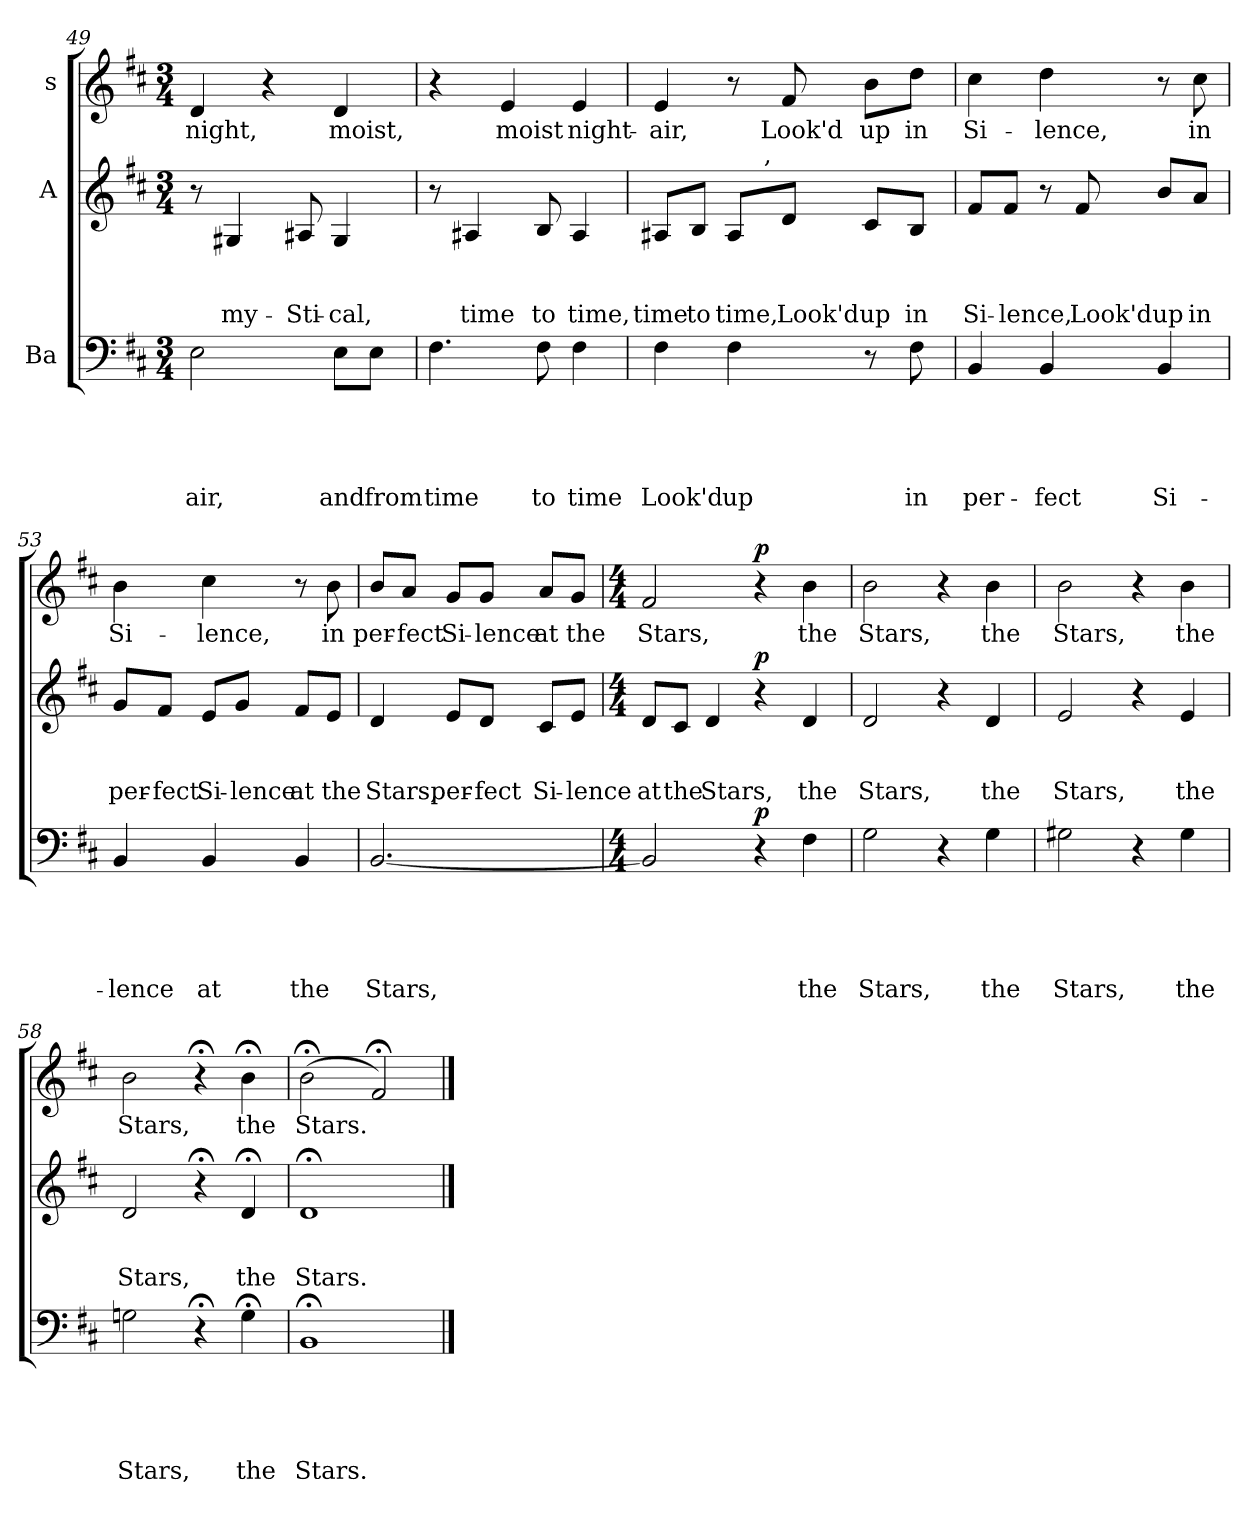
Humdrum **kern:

**kern	**text	**text	**text	**text	**text	**dynam	**kern	**text	**text	**text	**dynam	**kern	**text	**dynam
*part3	*part3	*part3	*part3	*part3	*part3	*part3	*part2	*part2	*part2	*part2	*part2	*part1	*part1	*part1
*staff3	*staff3	*staff3	*staff3	*staff3	*staff3	*staff3	*staff2	*staff2	*staff2	*staff2	*staff2	*staff1	*staff1	*staff1
*I"Ba	*	*	*	*	*	*	*I"A	*	*	*	*	*I"s	*	*
!!LO:LB:g=z
*clefF4	*	*	*	*	*	*	*clefG2	*	*	*	*	*clefG2	*	*
*k[f#c#]	*	*	*	*	*	*	*k[f#c#]	*	*	*	*	*k[f#c#]	*	*
*D:	*	*	*	*	*	*	*D:	*	*	*	*	*D:	*	*
*M3/4	*	*	*	*	*	*	*M3/4	*	*	*	*	*M3/4	*	*
=49	=49	=49	=49	=49	=49	=49	=49	=49	=49	=49	=49	=49	=49	=49
!	!	!	!	!	!LO:LY:b	!	!	!	!	!	!	!	!LO:LY:b	!
2E\	.	.	.	.	-air,	.	8r	.	.	.	.	4d/	night,	.
!	!	!	!	!	!	!	!	!	!	!LO:LY:b	!	!	!	!
.	.	.	.	.	.	.	4G#X/	.	.	my-	.	.	.	.
.	.	.	.	.	.	.	.	.	.	.	.	4r	.	.
!	!	!	!	!	!	!	!	!	!	!LO:LY:b	!	!	!	!
.	.	.	.	.	.	.	8A#X/	.	.	-Sti-	.	.	.	.
!	!	!	!	!	!LO:LY:b	!	!	!	!	!LO:LY:b	!	!	!LO:LY:b	!
8E\L	.	.	.	.	and	.	4G#/	.	.	-cal,	.	4d/	moist,	.
!	!	!	!	!	!LO:LY:b	!	!	!	!	!	!	!	!	!
8E\J	.	.	.	.	from	.	.	.	.	.	.	.	.	.
=50	=50	=50	=50	=50	=50	=50	=50	=50	=50	=50	=50	=50	=50	=50
!	!	!	!	!	!LO:LY:b	!	!	!	!	!	!	!	!	!
4.F#\	.	.	.	.	time	.	8r	.	.	.	.	4r	.	.
!	!	!	!	!	!	!	!	!	!	!LO:LY:b	!	!	!	!
.	.	.	.	.	.	.	4A#X/	.	.	time	.	.	.	.
!	!	!	!	!	!	!	!	!	!	!	!	!	!LO:LY:b	!
.	.	.	.	.	.	.	.	.	.	.	.	4e/	moist	.
!	!	!	!	!	!LO:LY:b	!	!	!	!	!LO:LY:b	!	!	!	!
8F#\	.	.	.	.	to	.	8B/	.	.	to	.	.	.	.
!	!	!	!	!	!LO:LY:b	!	!	!	!	!LO:LY:b	!	!	!LO:LY:b	!
4F#\	.	.	.	.	time	.	4A#/	.	.	time,	.	4e/	night-	.
=51	=51	=51	=51	=51	=51	=51	=51	=51	=51	=51	=51	=51	=51	=51
!	!	!	!	!	!LO:LY:b	!	!	!	!	!LO:LY:b	!	!	!LO:LY:b	!
*	*	*	*	*	*	*	*^	*	*	*	*	*	*	*
4F#\	.	.	.	.	Look'd	.	8A#X/L	4ryy	.	.	time	.	4e/	-air,	.
!	!	!	!	!	!	!	!	!	!	!	!LO:LY:b	!	!	!	!
.	.	.	.	.	.	.	8B/J	.	.	.	to	.	.	.	.
!	!	!	!	!	!LO:LY:b	!	!	!	!	!	!LO:LY:b	!	!	!	!
4F#\	.	.	.	.	up	.	8A#/L	16.ryy	.	.	time,	.	8r	.	.
!	!	!	!	!	!	!	!	!LO:TX:a:t=,	!	!	!	!	!	!	!
.	.	.	.	.	.	.	.	4ryy	.	.	.	.	.	.	.
!	!	!	!	!	!	!	!	!	!	!	!LO:LY:b	!	!	!LO:LY:b	!
.	.	.	.	.	.	.	8d/J	.	.	.	Look'd	.	8f#/	Look'd	.
!	!	!	!	!	!	!	!	!	!	!	!LO:LY:b	!	!	!LO:LY:b	!
8r	.	.	.	.	.	.	8c#/L	.	.	.	up	.	8b\L	up	.
.	.	.	.	.	.	.	.	8ryy	.	.	.	.	.	.	.
!	!	!	!	!	!LO:LY:b	!	!	!	!	!	!LO:LY:b	!	!	!LO:LY:b	!
8F#\	.	.	.	.	in	.	8B/J	.	.	.	in	.	8dd\J	in	.
.	.	.	.	.	.	.	.	32ryy	.	.	.	.	.	.	.
=52	=52	=52	=52	=52	=52	=52	=52	=52	=52	=52	=52	=52	=52	=52	=52
!	!	!	!	!	!LO:LY:b	!	!	!	!	!	!LO:LY:b	!	!	!LO:LY:b	!
*	*	*	*	*	*	*	*v	*v	*	*	*	*	*	*	*
4BB/	.	.	.	.	per-	.	8f#/L	.	.	Si-	.	4cc#\	Si-	.
!	!	!	!	!	!	!	!	!	!	!LO:LY:b	!	!	!	!
.	.	.	.	.	.	.	8f#/J	.	.	-lence,	.	.	.	.
!	!	!	!	!	!LO:LY:b	!	!	!	!	!	!	!	!LO:LY:b	!
4BB/	.	.	.	.	-fect	.	8r	.	.	.	.	4dd\	-lence,	.
!	!	!	!	!	!	!	!	!	!	!LO:LY:b	!	!	!	!
.	.	.	.	.	.	.	8f#/	.	.	Look'd	.	.	.	.
!	!	!	!	!	!LO:LY:b	!	!	!	!	!LO:LY:b	!	!	!	!
4BB/	.	.	.	.	Si-	.	8b/L	.	.	up	.	8r	.	.
!	!	!	!	!	!	!	!	!	!	!LO:LY:b	!	!	!LO:LY:b	!
.	.	.	.	.	.	.	8a/J	.	.	in	.	8cc#\	in	.
!!LO:LB:g=z
=53	=53	=53	=53	=53	=53	=53	=53	=53	=53	=53	=53	=53	=53	=53
!	!	!	!	!	!LO:LY:b	!	!	!	!	!LO:LY:b	!	!	!LO:LY:b	!
4BB/	.	.	.	.	-lence	.	8g/L	.	.	per-	.	4b\	Si-	.
!	!	!	!	!	!	!	!	!	!	!LO:LY:b	!	!	!	!
.	.	.	.	.	.	.	8f#/J	.	.	-fect	.	.	.	.
!	!	!	!	!	!LO:LY:b	!	!	!	!	!LO:LY:b	!	!	!LO:LY:b	!
4BB/	.	.	.	.	at	.	8e/L	.	.	Si-	.	4cc#\	-lence,	.
!	!	!	!	!	!	!	!	!	!	!LO:LY:b	!	!	!	!
.	.	.	.	.	.	.	8g/J	.	.	-lence	.	.	.	.
!	!	!	!	!	!LO:LY:b	!	!	!	!	!LO:LY:b	!	!	!	!
4BB/	.	.	.	.	the	.	8f#/L	.	.	at	.	8r	.	.
!	!	!	!	!	!	!	!	!	!	!LO:LY:b	!	!	!LO:LY:b	!
.	.	.	.	.	.	.	8e/J	.	.	the	.	8b\	in	.
=54	=54	=54	=54	=54	=54	=54	=54	=54	=54	=54	=54	=54	=54	=54
!	!	!	!	!	!LO:LY:b	!	!	!	!	!LO:LY:b	!	!	!LO:LY:b	!
[<2.BB/	.	.	.	.	Stars,	.	4d/	.	.	Stars,	.	8b/L	per-	.
!	!	!	!	!	!	!	!	!	!	!	!	!	!LO:LY:b	!
.	.	.	.	.	.	.	.	.	.	.	.	8a/J	-fect	.
!	!	!	!	!	!	!	!	!	!	!LO:LY:b	!	!	!LO:LY:b	!
.	.	.	.	.	.	.	8e/L	.	.	per-	.	8g/L	Si-	.
!	!	!	!	!	!	!	!	!	!	!LO:LY:b	!	!	!LO:LY:b	!
.	.	.	.	.	.	.	8d/J	.	.	-fect	.	8g/J	-lence	.
!	!	!	!	!	!	!	!	!	!	!LO:LY:b	!	!	!LO:LY:b	!
.	.	.	.	.	.	.	8c#/L	.	.	Si-	.	8a/L	at	.
!	!	!	!	!	!	!	!	!	!	!LO:LY:b	!	!	!LO:LY:b	!
.	.	.	.	.	.	.	8e/J	.	.	-lence	.	8g/J	the	.
=55	=55	=55	=55	=55	=55	=55	=55	=55	=55	=55	=55	=55	=55	=55
*M4/4	*	*	*	*	*	*	*M4/4	*	*	*	*	*M4/4	*	*
!	!	!	!	!	!	!	!	!	!	!LO:LY:b	!	!	!LO:LY:b	!
2BB/]	.	.	.	.	.	.	8d/L	.	.	at	.	2f#/	Stars,	.
!	!	!	!	!	!	!	!	!	!	!LO:LY:b	!	!	!	!
.	.	.	.	.	.	.	8c#/J	.	.	the	.	.	.	.
!	!	!	!	!	!	!	!	!	!	!LO:LY:b	!	!	!	!
.	.	.	.	.	.	.	4d/	.	.	Stars,	.	.	.	.
!	!	!	!	!	!	!LO:DY:a	!	!	!	!	!LO:DY:a	!	!	!LO:DY:a
4r	.	.	.	.	.	p	4r	.	.	.	p	4r	.	p
!	!	!	!	!	!LO:LY:b	!	!	!	!	!LO:LY:b	!	!	!LO:LY:b	!
4F#\	.	.	.	.	the	.	4d/	.	.	the	.	4b\	the	.
=56	=56	=56	=56	=56	=56	=56	=56	=56	=56	=56	=56	=56	=56	=56
!	!	!	!	!	!LO:LY:b	!	!	!	!	!LO:LY:b	!	!	!LO:LY:b	!
2G\	.	.	.	.	Stars,	.	2d/	.	.	Stars,	.	2b\	Stars,	.
4r	.	.	.	.	.	.	4r	.	.	.	.	4r	.	.
!	!	!	!	!	!LO:LY:b	!	!	!	!	!LO:LY:b	!	!	!LO:LY:b	!
4G\	.	.	.	.	the	.	4d/	.	.	the	.	4b\	the	.
!!LO:LB:g=z
=57	=57	=57	=57	=57	=57	=57	=57	=57	=57	=57	=57	=57	=57	=57
!	!	!	!	!	!LO:LY:b	!	!	!	!	!LO:LY:b	!	!	!LO:LY:b	!
2G#X\	.	.	.	.	Stars,	.	2e/	.	.	Stars,	.	2b\	Stars,	.
4r	.	.	.	.	.	.	4r	.	.	.	.	4r	.	.
!	!	!	!	!	!LO:LY:b	!	!	!	!	!LO:LY:b	!	!	!LO:LY:b	!
4G#\	.	.	.	.	the	.	4e/	.	.	the	.	4b\	the	.
=58	=58	=58	=58	=58	=58	=58	=58	=58	=58	=58	=58	=58	=58	=58
!	!	!	!	!	!LO:LY:b	!	!	!	!	!LO:LY:b	!	!	!LO:LY:b	!
2Gn\	.	.	.	.	Stars,	.	2d/	.	.	Stars,	.	2b\	Stars,	.
4r;<	.	.	.	.	.	.	4r;<	.	.	.	.	4r;<	.	.
!	!	!	!	!	!LO:LY:b	!	!	!	!	!LO:LY:b	!	!	!LO:LY:b	!
4G;<\	.	.	.	.	the	.	4d;/	.	.	the	.	4b;<\	the	.
=59	=59	=59	=59	=59	=59	=59	=59	=59	=59	=59	=59	=59	=59	=59
!	!	!	!	!	!LO:LY:b	!	!	!	!	!LO:LY:b	!	!	!LO:LY:b	!
1BB;	.	.	.	.	Stars.	.	1d;	.	.	Stars.	.	(>2b;<\	Stars.	.
.	.	.	.	.	.	.	.	.	.	.	.	2f#;/)	.	.
==	==	==	==	==	==	==	==	==	==	==	==	==	==	==
*-	*-	*-	*-	*-	*-	*-	*-	*-	*-	*-	*-	*-	*-	*-
